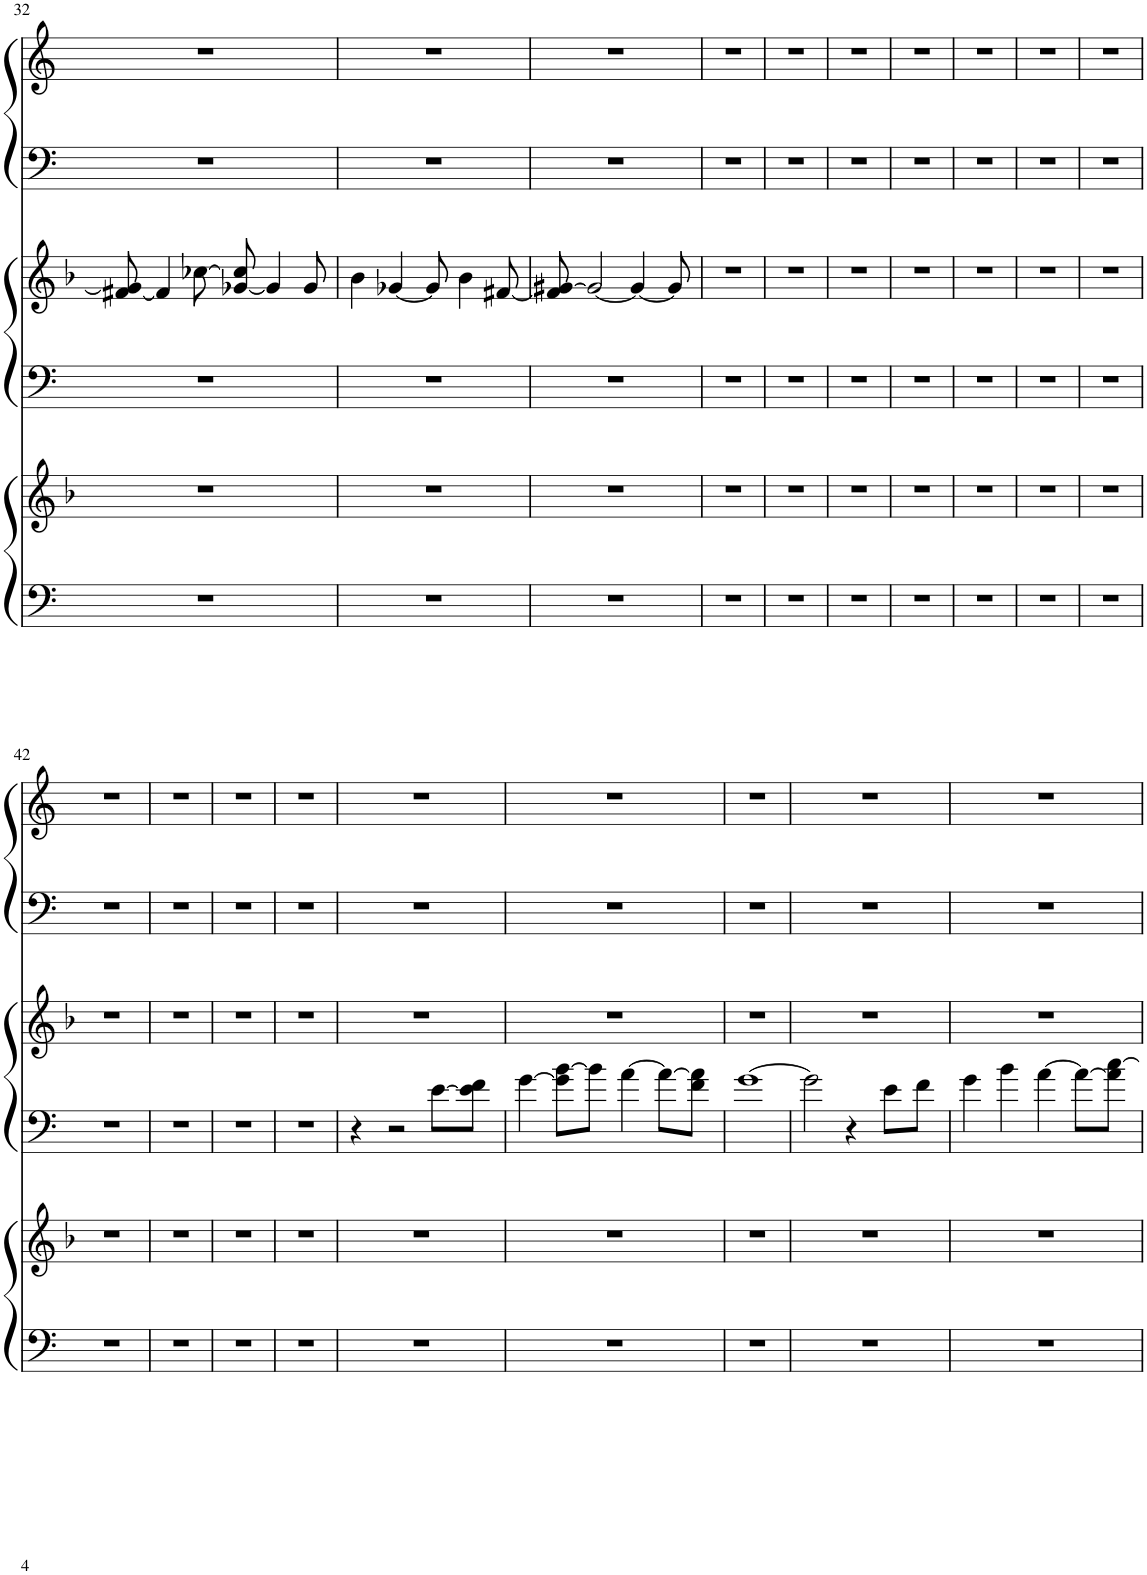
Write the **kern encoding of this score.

**kern	**kern	**kern	**kern	**kern	**kern
*part3	*part3	*part2	*part2	*part1	*part1
*staff6	*staff5	*staff4	*staff3	*staff2	*staff1
*I"Bass SS	*	*I"Bass SS	*	*I"Bass SS	*
*I'B	*	*I'B	*	*I'B	*
!!LO:PB:g=z
*clefF4	*clefG2	*clefF4	*clefG2	*clefF4	*clefG2
*	*k[b-]	*	*k[b-]	*k[]	*k[]
*M4/4	*M4/4	*M4/4	*M4/4	*M4/4	*M4/4
=32	=32	=32	=32	=32	=32
1r	1r	1r	[8f#X/ 8g#/]	1r	1r
.	.	.	4f#/]	.	.
.	.	.	[8cc-X\	.	.
.	.	.	[8g-X/ 8cc-/]	.	.
.	.	.	4g-/]	.	.
.	.	.	8g-/	.	.
=33	=33	=33	=33	=33	=33
1r	1r	1r	4b-\	1r	1r
.	.	.	[4g-X/	.	.
.	.	.	8g-/]	.	.
.	.	.	4b-\	.	.
.	.	.	[8f#X/	.	.
=34	=34	=34	=34	=34	=34
1r	1r	1r	8f#/] [8g#X/	1r	1r
.	.	.	2g#/_	.	.
.	.	.	4g#/_	.	.
.	.	.	8g#/]	.	.
=35	=35	=35	=35	=35	=35
1r	1r	1r	1r	1r	1r
=36	=36	=36	=36	=36	=36
1r	1r	1r	1r	1r	1r
=37	=37	=37	=37	=37	=37
1r	1r	1r	1r	1r	1r
=38	=38	=38	=38	=38	=38
1r	1r	1r	1r	1r	1r
=39	=39	=39	=39	=39	=39
1r	1r	1r	1r	1r	1r
=40	=40	=40	=40	=40	=40
1r	1r	1r	1r	1r	1r
=41	=41	=41	=41	=41	=41
1r	1r	1r	1r	1r	1r
!!LO:LB:g=z
=42	=42	=42	=42	=42	=42
1r	1r	1r	1r	1r	1r
=43	=43	=43	=43	=43	=43
1r	1r	1r	1r	1r	1r
=44	=44	=44	=44	=44	=44
1r	1r	1r	1r	1r	1r
=45	=45	=45	=45	=45	=45
1r	1r	1r	1r	1r	1r
=46	=46	=46	=46	=46	=46
1r	1r	4r	1r	1r	1r
.	.	2r	.	.	.
.	.	[8e\L	.	.	.
.	.	8e\] 8f\J	.	.	.
=47	=47	=47	=47	=47	=47
1r	1r	[4g\	1r	1r	1r
.	.	8g\] [8b\L	.	.	.
.	.	8b\J]	.	.	.
.	.	[4a\	.	.	.
.	.	8a\L_	.	.	.
.	.	8f\ 8a\]J	.	.	.
=48	=48	=48	=48	=48	=48
1r	1r	[1g	1r	1r	1r
=49	=49	=49	=49	=49	=49
1r	1r	2g\]	1r	1r	1r
.	.	4r	.	.	.
.	.	8e\L	.	.	.
.	.	8f\J	.	.	.
=50	=50	=50	=50	=50	=50
1r	1r	4g\	1r	1r	1r
.	.	4b\	.	.	.
.	.	[4a\	.	.	.
.	.	8a\L_	.	.	.
.	.	8a\] [8cc\J	.	.	.
=	=	=	=	=	=
*-	*-	*-	*-	*-	*-
